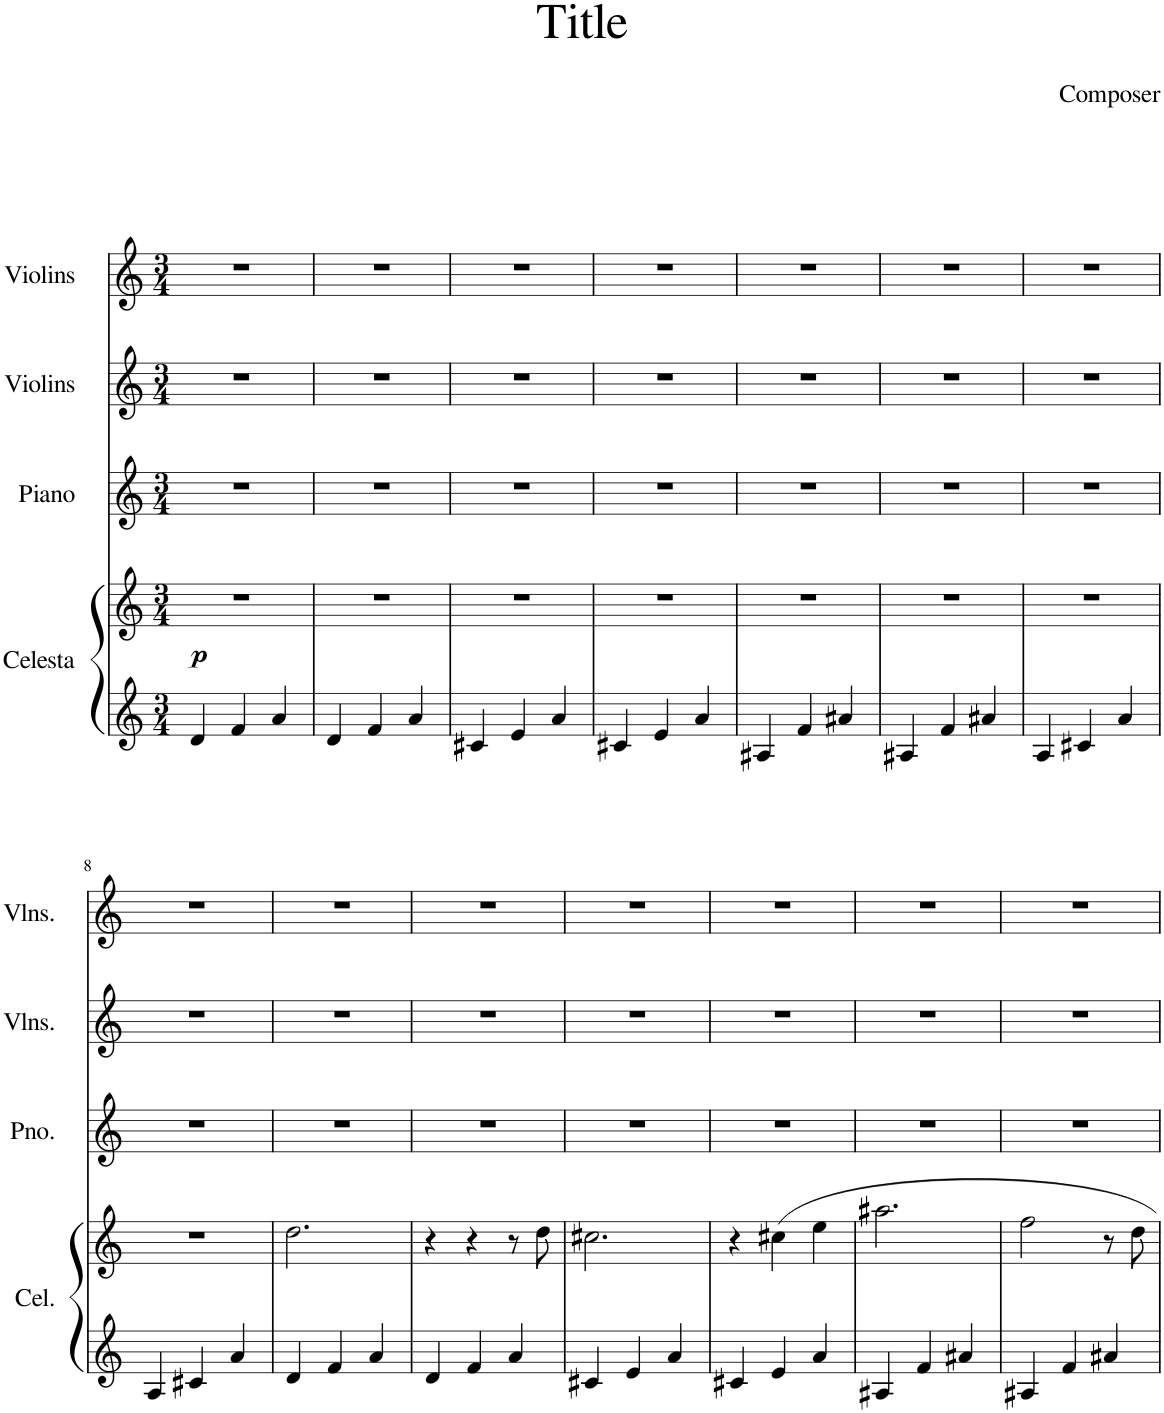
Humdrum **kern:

**kern	**kern	**dynam	**kern	**kern	**kern
*part4	*part4	*part4	*part3	*part2	*part1
*staff5	*staff4	*staff4/5	*staff3	*staff2	*staff1
*I"Celesta	*	*	*I"Piano	*I"Violins	*I"Violins
*I'Cel.	*	*	*I'Pno.	*I'Vlns.	*I'Vlns.
*clefG2	*clefG2	*	*clefG2	*clefG2	*clefG2
*Trd-7c-12	*Trd-7c-12	*	*	*	*
*k[]	*k[]	*	*k[]	*k[]	*k[]
*M3/4	*M3/4	*	*M3/4	*M3/4	*M3/4
=1	=1	=1	=1	=1	=1
!	!	!LO:DY:b	!	!	!
4d/	2.r	p	2.r	2.r	2.r
4f/	.	.	.	.	.
4a/	.	.	.	.	.
=2	=2	=2	=2	=2	=2
4d/	2.r	.	2.r	2.r	2.r
4f/	.	.	.	.	.
4a/	.	.	.	.	.
=3	=3	=3	=3	=3	=3
4c#X/	2.r	.	2.r	2.r	2.r
4e/	.	.	.	.	.
4a/	.	.	.	.	.
=4	=4	=4	=4	=4	=4
4c#X/	2.r	.	2.r	2.r	2.r
4e/	.	.	.	.	.
4a/	.	.	.	.	.
=5	=5	=5	=5	=5	=5
4A#X/	2.r	.	2.r	2.r	2.r
4f/	.	.	.	.	.
4a#X/	.	.	.	.	.
=6	=6	=6	=6	=6	=6
4A#X/	2.r	.	2.r	2.r	2.r
4f/	.	.	.	.	.
4a#X/	.	.	.	.	.
=7	=7	=7	=7	=7	=7
4A/	2.r	.	2.r	2.r	2.r
4c#X/	.	.	.	.	.
4a/	.	.	.	.	.
!!LO:LB:g=z
=8	=8	=8	=8	=8	=8
4A/	2.r	.	2.r	2.r	2.r
4c#X/	.	.	.	.	.
4a/	.	.	.	.	.
=9	=9	=9	=9	=9	=9
4d/	2.dd\	.	2.r	2.r	2.r
4f/	.	.	.	.	.
4a/	.	.	.	.	.
=10	=10	=10	=10	=10	=10
4d/	4r	.	2.r	2.r	2.r
4f/	4r	.	.	.	.
4a/	8r	.	.	.	.
.	8dd\	.	.	.	.
=11	=11	=11	=11	=11	=11
4c#X/	2.cc#X\	.	2.r	2.r	2.r
4e/	.	.	.	.	.
4a/	.	.	.	.	.
=12	=12	=12	=12	=12	=12
4c#X/	4r	.	2.r	2.r	2.r
4e/	4cc#X\	.	.	.	.
4a/	4ee\	.	.	.	.
=13	=13	=13	=13	=13	=13
4A#X/	2.aa#X\	.	2.r	2.r	2.r
4f/	.	.	.	.	.
4a#X/	.	.	.	.	.
=14	=14	=14	=14	=14	=14
4A#X/	2ff\	.	2.r	2.r	2.r
4f/	.	.	.	.	.
4a#X/	8r	.	.	.	.
.	8dd\	.	.	.	.
=	=	=	=	=	=
*-	*-	*-	*-	*-	*-
